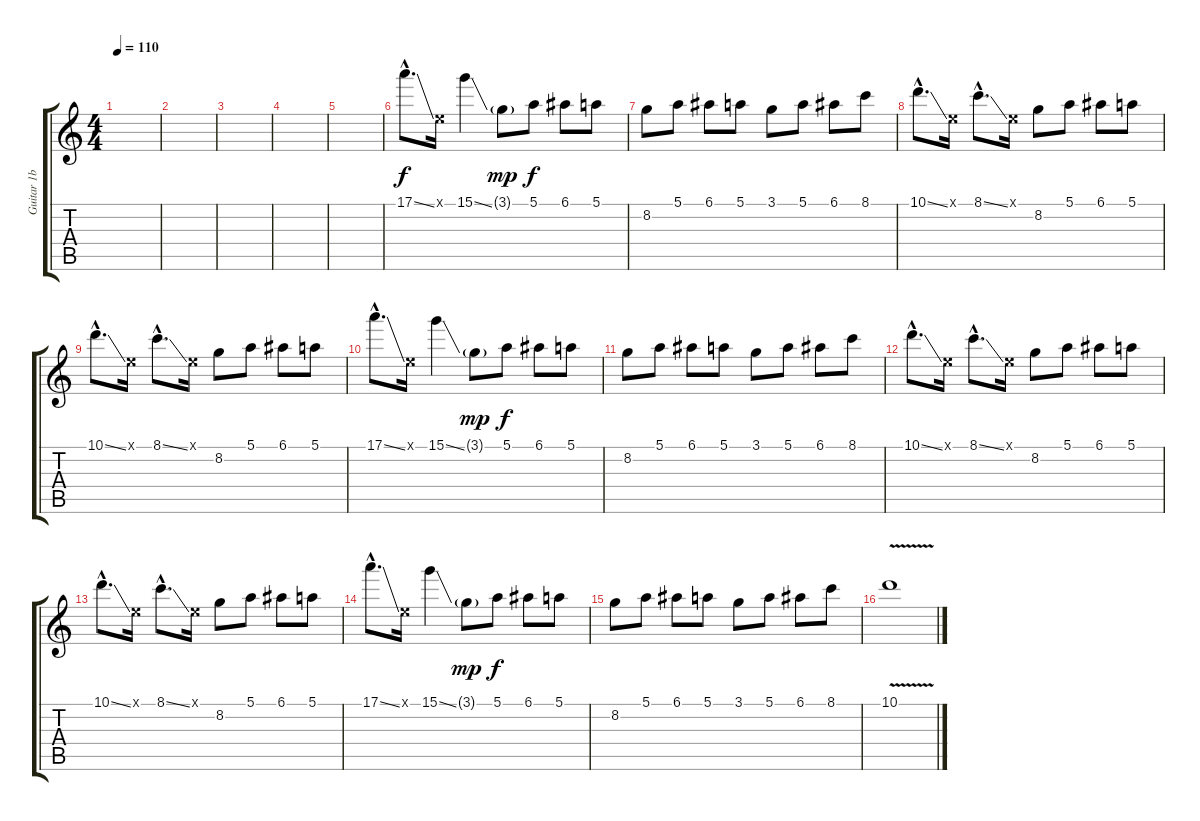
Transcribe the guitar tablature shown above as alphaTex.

\track ("Guitar 1b" "Guitar 1b") {instrument overdrivenguitar}
\staff {score tabs}
\tuning (E4 B3 G3 D3 A2 D2) {hide}
\ts (4 4)
\tempo 110
\clef g2
\ks c
|
|
|
|
|
17.1{ss hac}.8{d volume 13} 0.1{x}.16 15.1{ss}.4 3.1{g}.8{dy mp} 5.1.8{dy f} 6.1.8 5.1.8 |
8.2.8 5.1.8 6.1.8 5.1.8 3.1.8 5.1.8 6.1.8 8.1.8 |
10.1{ss hac}.8{d} 0.1{x}.16 8.1{ss hac}.8{d} 0.1{x}.16 8.2.8 5.1.8 6.1.8 5.1.8 |
10.1{ss hac}.8{d} 0.1{x}.16 8.1{ss hac}.8{d} 0.1{x}.16 8.2.8 5.1.8 6.1.8 5.1.8 |
17.1{ss hac}.8{d volume 13} 0.1{x}.16 15.1{ss}.4 3.1{g}.8{dy mp} 5.1.8{dy f} 6.1.8 5.1.8 |
8.2.8 5.1.8 6.1.8 5.1.8 3.1.8 5.1.8 6.1.8 8.1.8 |
10.1{ss hac}.8{d} 0.1{x}.16 8.1{ss hac}.8{d} 0.1{x}.16 8.2.8 5.1.8 6.1.8 5.1.8 |
10.1{ss hac}.8{d} 0.1{x}.16 8.1{ss hac}.8{d} 0.1{x}.16 8.2.8 5.1.8 6.1.8 5.1.8 |
17.1{ss hac}.8{d volume 13} 0.1{x}.16 15.1{ss}.4 3.1{g}.8{dy mp} 5.1.8{dy f} 6.1.8 5.1.8 |
8.2.8 5.1.8 6.1.8 5.1.8 3.1.8 5.1.8 6.1.8 8.1.8 |
10.1{v}.1
